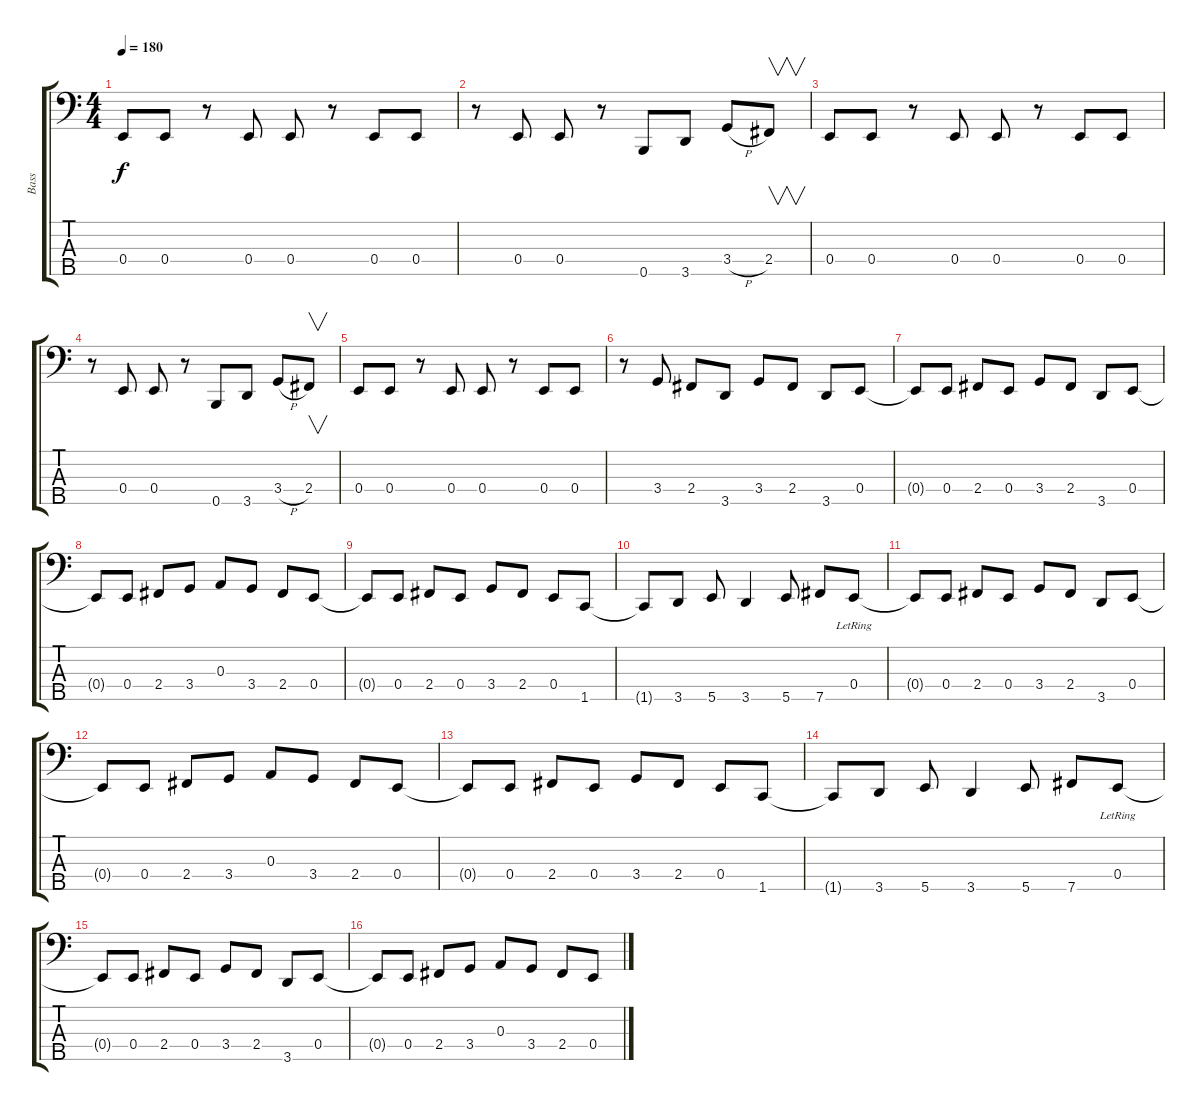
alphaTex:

\track ("Bass" "Bass") {instrument electricbasspick}
\staff {score tabs}
\tuning (G2 D2 A1 E1 B0) {hide}
\ts (4 4)
\tempo 180
\clef f4
\ks c
0.4.8{dy f} 0.4.8 r.8 0.4.8 0.4.8 r.8 0.4.8 0.4.8 |
r.8 0.4.8 0.4.8 r.8 0.5.8 3.5.8 3.4{h}.8 2.4.8{v} |
0.4.8 0.4.8 r.8 0.4.8 0.4.8 r.8 0.4.8 0.4.8 |
r.8 0.4.8 0.4.8 r.8 0.5.8 3.5.8 3.4{h}.8 2.4.8{v} |
0.4.8 0.4.8 r.8 0.4.8 0.4.8 r.8 0.4.8 0.4.8 |
r.8 3.4.8 2.4.8 3.5.8 3.4.8 2.4.8 3.5.8 0.4.8 |
0.4{t}.8 0.4.8 2.4.8 0.4.8 3.4.8 2.4.8 3.5.8 0.4.8 |
0.4{t}.8 0.4.8 2.4.8 3.4.8 0.3.8 3.4.8 2.4.8 0.4.8 |
0.4{t}.8 0.4.8 2.4.8 0.4.8 3.4.8 2.4.8 0.4.8 1.5.8 |
1.5{t}.8 3.5.8 5.5.8 3.5.4 5.5.8 7.5.8 0.4{lr}.8 |
0.4{t}.8 0.4.8 2.4.8 0.4.8 3.4.8 2.4.8 3.5.8 0.4.8 |
0.4{t}.8 0.4.8 2.4.8 3.4.8 0.3.8 3.4.8 2.4.8 0.4.8 |
0.4{t}.8 0.4.8 2.4.8 0.4.8 3.4.8 2.4.8 0.4.8 1.5.8 |
1.5{t}.8 3.5.8 5.5.8 3.5.4 5.5.8 7.5.8 0.4{lr}.8 |
0.4{t}.8 0.4.8 2.4.8 0.4.8 3.4.8 2.4.8 3.5.8 0.4.8 |
0.4{t}.8 0.4.8 2.4.8 3.4.8 0.3.8 3.4.8 2.4.8 0.4.8
